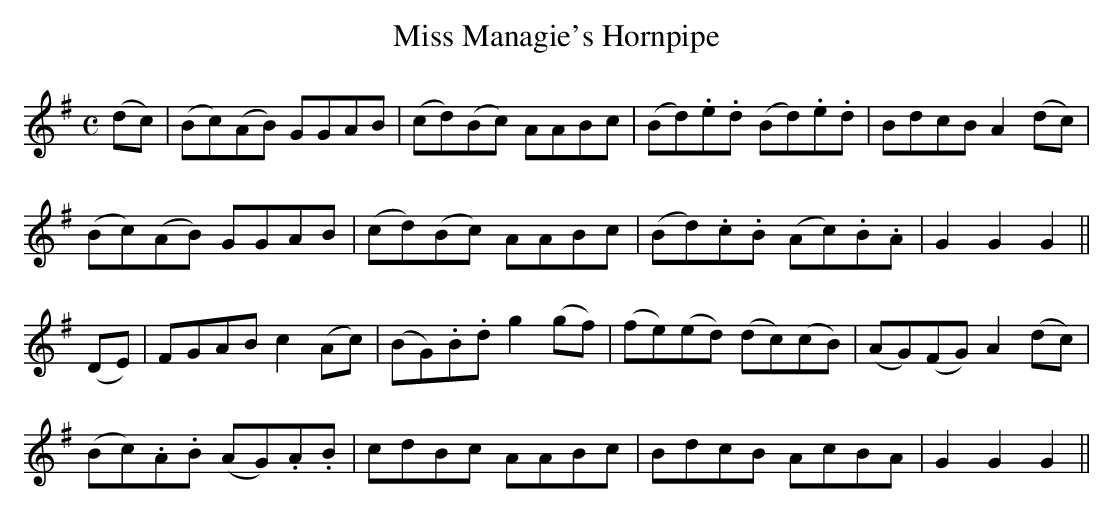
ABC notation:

X:1
T:Miss Managie's Hornpipe
M:C
L:1/8
K:G
(dc)|(Bc)(AB) GGAB|(cd)(Bc) AABc|(Bd).e.d (Bd).e.d|BdcB A2 (dc)|
(Bc)(AB) GGAB|(cd)(Bc) AABc|(Bd).c.B (Ac).B.A|G2G2G2||
(DE)|FGAB c2 (Ac)|(BG).B.d g2 (gf)|(fe)(ed) (dc)(cB)|(AG)(FG) A2 (dc)|
(Bc).A.B (AG).A.B|cdBc AABc|BdcB AcBA|G2G2G2||
